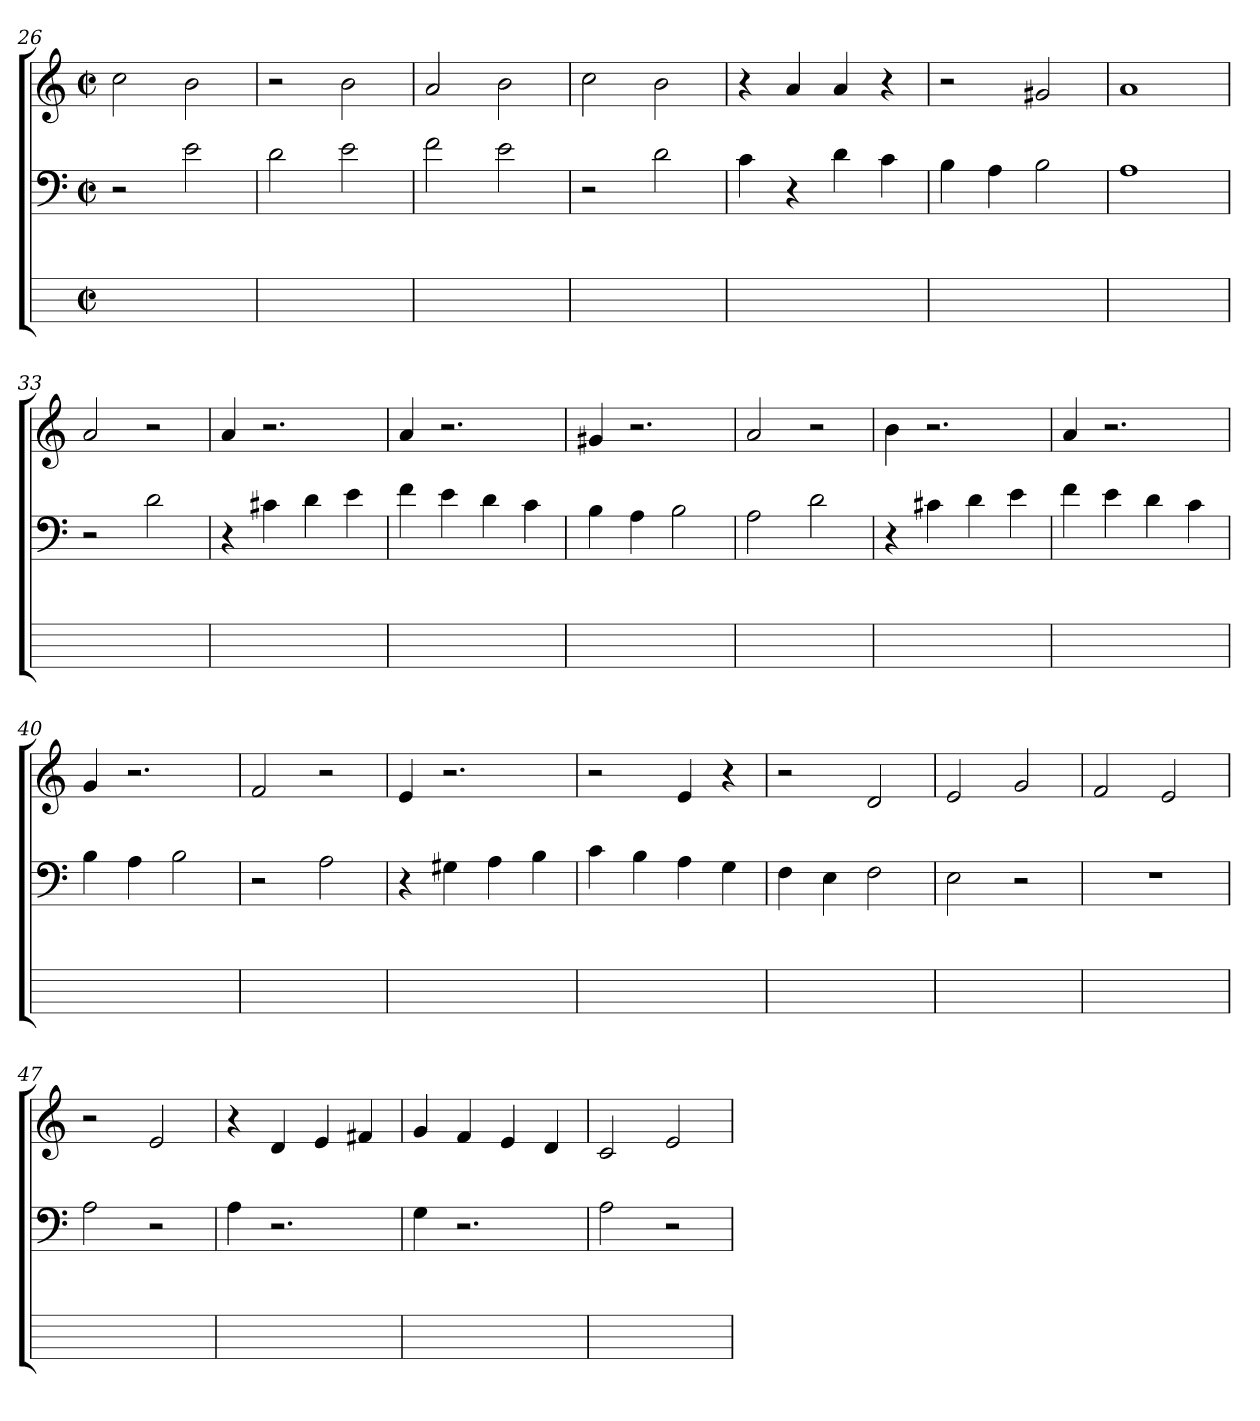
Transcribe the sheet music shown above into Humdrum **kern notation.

**kern	**kern	**kern
*part2	*part2	*part1
*staff3	*staff2	*staff1
*	*clefF4	*clefG2
*	*k[]	*k[]
*	*C:	*C:
*M2/2	*M2/2	*M2/2
*met(c|)	*met(c|)	*met(c|)
=26	=26	=26
1ryy	2r	2cc
.	2e	2b
=27	=27	=27
1ryy	2d	2r
.	2e	2b
=28	=28	=28
1ryy	2f	2a
.	2e	2b
=29	=29	=29
1ryy	2r	2cc
.	2d	2b
=30	=30	=30
1ryy	4c	4r
.	4r	4a
.	4d	4a
.	4c	4r
=31	=31	=31
1ryy	4B	2r
.	4A	.
.	2B	2g#X
=32	=32	=32
1ryy	1A	1a
=33	=33	=33
1ryy	2r	2a
.	2d	2r
=34	=34	=34
1ryy	4r	4a
.	4c#X	2.r
.	4d	.
.	4e	.
=35	=35	=35
1ryy	4f	4a
.	4e	2.r
.	4d	.
.	4c	.
=36	=36	=36
1ryy	4B	4g#X
.	4A	2.r
.	2B	.
=37	=37	=37
1ryy	2A	2a
.	2d	2r
=38	=38	=38
1ryy	4r	4b
.	4c#X	2.r
.	4d	.
.	4e	.
=39	=39	=39
1ryy	4f	4a
.	4e	2.r
.	4d	.
.	4c	.
=40	=40	=40
1ryy	4B	4g
.	4A	2.r
.	2B	.
=41	=41	=41
1ryy	2r	2f
.	2A	2r
=42	=42	=42
1ryy	4r	4e
.	4G#X	2.r
.	4A	.
.	4B	.
=43	=43	=43
1ryy	4c	2r
.	4B	.
.	4A	4e
.	4G	4r
=44	=44	=44
1ryy	4F	2r
.	4E	.
.	2F	2d
=45	=45	=45
1ryy	2E	2e
.	2r	2g
=46	=46	=46
1ryy	1r	2f
.	.	2e
=47	=47	=47
1ryy	2A	2r
.	2r	2e
=48	=48	=48
1ryy	4A	4r
.	2.r	4d
.	.	4e
.	.	4f#X
=49	=49	=49
1ryy	4G	4g
.	2.r	4f
.	.	4e
.	.	4d
=50	=50	=50
1ryy	2A	2c
.	2r	2e
=	=	=
*-	*-	*-
